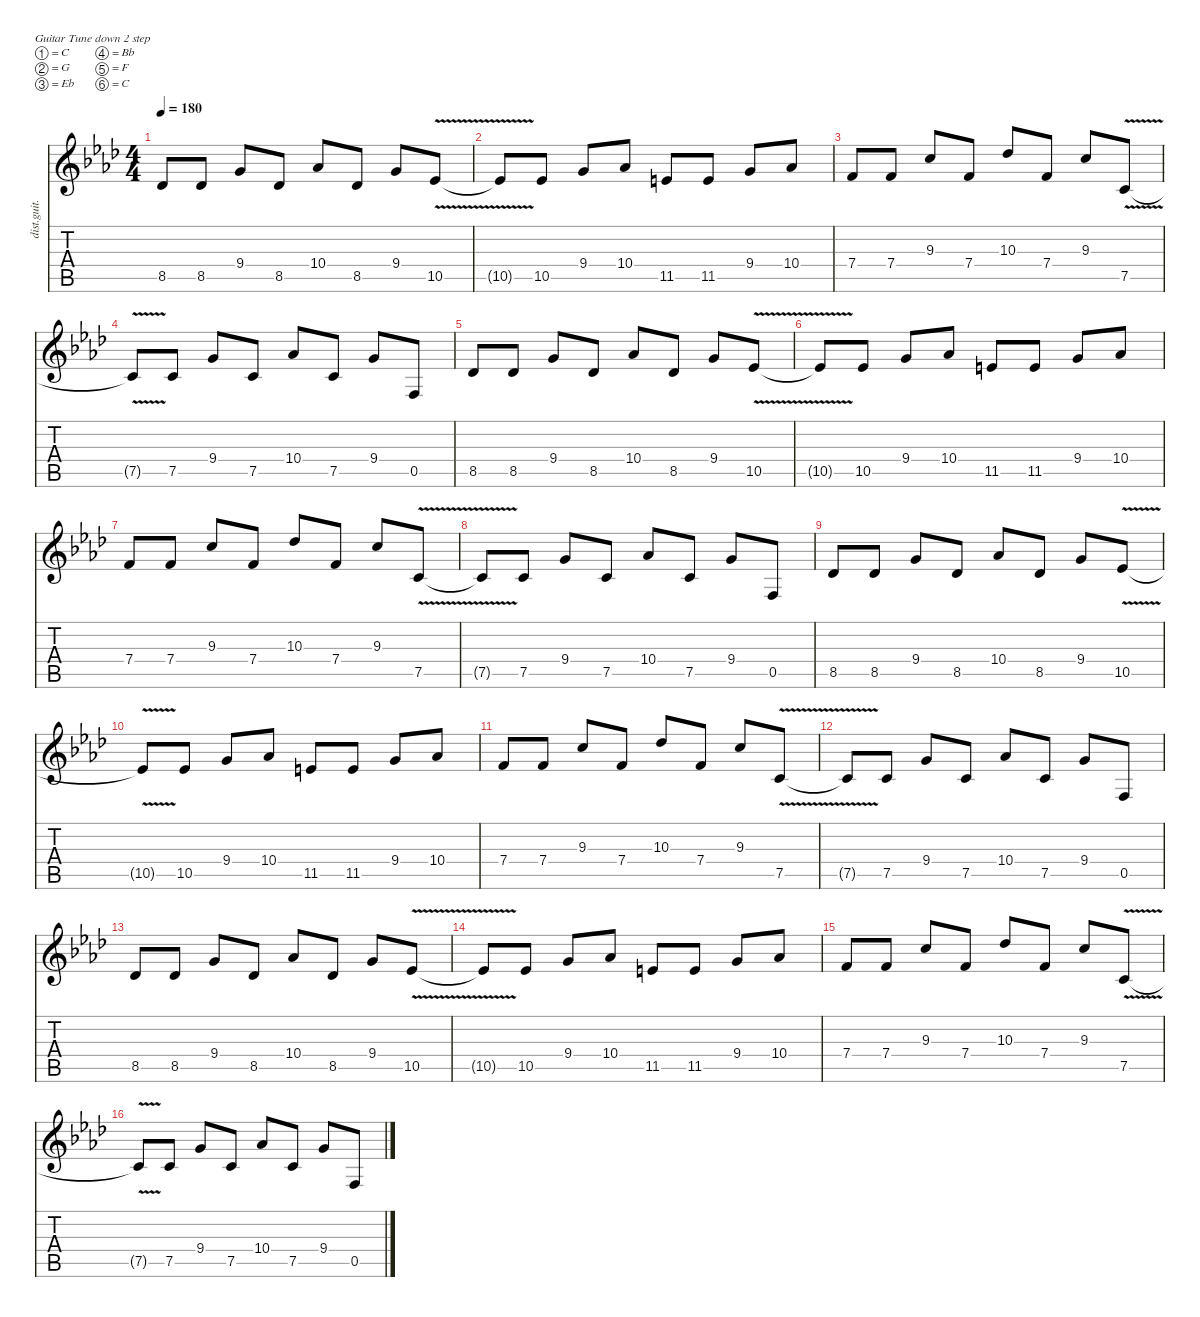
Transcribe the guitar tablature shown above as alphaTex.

\defaultSystemsLayout 4
\hideDynamics
\bracketExtendMode nobrackets
\track ("Gtr.1 Double" "dist.guit.") {mute instrument distortionguitar}
\staff {score tabs}
\tuning (C4 G3 Eb3 Bb2 F2 C2)
\ts (4 4)
\tempo 180
\clef g2
\ks fminor
8.5{acc b}.8{dy f beam Up} 8.5{acc b}.8{beam Up} 9.4{acc forcenatural}.8{beam Up} 8.5{acc b}.8{beam Up} 10.4{acc b}.8{beam Up} 8.5{acc b}.8{beam Up} 9.4{acc forcenatural}.8{beam Up} 10.5{v acc b}.8{beam Up} |
10.5{v t acc b}.8{beam Up} 10.5{acc b}.8{beam Up} 9.4{acc forcenatural}.8{beam Up} 10.4{acc b}.8{beam Up} 11.5{acc forcenatural}.8{beam Up} 11.5{acc forcenatural}.8{beam Up} 9.4{acc forcenatural}.8{beam Up} 10.4{acc b}.8{beam Up} |
7.4{acc forcenatural}.8{beam Up} 7.4{acc forcenatural}.8{beam Up} 9.3{acc forcenatural}.8{beam Up} 7.4{acc forcenatural}.8{beam Up} 10.3{acc b}.8{beam Up} 7.4{acc forcenatural}.8{beam Up} 9.3{acc forcenatural}.8{beam Up} 7.5{v acc forcenatural}.8{beam Up} |
7.5{v t acc forcenatural}.8{beam Up} 7.5{acc forcenatural}.8{beam Up} 9.4{acc forcenatural}.8{beam Up} 7.5{acc forcenatural}.8{beam Up} 10.4{acc b}.8{beam Up} 7.5{acc forcenatural}.8{beam Up} 9.4{acc forcenatural}.8{beam Up} 0.5{acc forcenatural}.8{beam Up} |
8.5{acc b}.8{beam Up} 8.5{acc b}.8{beam Up} 9.4{acc forcenatural}.8{beam Up} 8.5{acc b}.8{beam Up} 10.4{acc b}.8{beam Up} 8.5{acc b}.8{beam Up} 9.4{acc forcenatural}.8{beam Up} 10.5{v acc b}.8{beam Up} |
10.5{v t acc b}.8{beam Up} 10.5{acc b}.8{beam Up} 9.4{acc forcenatural}.8{beam Up} 10.4{acc b}.8{beam Up} 11.5{acc forcenatural}.8{beam Up} 11.5{acc forcenatural}.8{beam Up} 9.4{acc forcenatural}.8{beam Up} 10.4{acc b}.8{beam Up} |
7.4{acc forcenatural}.8{beam Up} 7.4{acc forcenatural}.8{beam Up} 9.3{acc forcenatural}.8{beam Up} 7.4{acc forcenatural}.8{beam Up} 10.3{acc b}.8{beam Up} 7.4{acc forcenatural}.8{beam Up} 9.3{acc forcenatural}.8{beam Up} 7.5{v acc forcenatural}.8{beam Up} |
7.5{v t acc forcenatural}.8{beam Up} 7.5{acc forcenatural}.8{beam Up} 9.4{acc forcenatural}.8{beam Up} 7.5{acc forcenatural}.8{beam Up} 10.4{acc b}.8{beam Up} 7.5{acc forcenatural}.8{beam Up} 9.4{acc forcenatural}.8{beam Up} 0.5{acc forcenatural}.8{beam Up} |
8.5{acc b}.8{beam Up} 8.5{acc b}.8{beam Up} 9.4{acc forcenatural}.8{beam Up} 8.5{acc b}.8{beam Up} 10.4{acc b}.8{beam Up} 8.5{acc b}.8{beam Up} 9.4{acc forcenatural}.8{beam Up} 10.5{v acc b}.8{beam Up} |
10.5{v t acc b}.8{beam Up} 10.5{acc b}.8{beam Up} 9.4{acc forcenatural}.8{beam Up} 10.4{acc b}.8{beam Up} 11.5{acc forcenatural}.8{beam Up} 11.5{acc forcenatural}.8{beam Up} 9.4{acc forcenatural}.8{beam Up} 10.4{acc b}.8{beam Up} |
7.4{acc forcenatural}.8{beam Up} 7.4{acc forcenatural}.8{beam Up} 9.3{acc forcenatural}.8{beam Up} 7.4{acc forcenatural}.8{beam Up} 10.3{acc b}.8{beam Up} 7.4{acc forcenatural}.8{beam Up} 9.3{acc forcenatural}.8{beam Up} 7.5{v acc forcenatural}.8{beam Up} |
7.5{v t acc forcenatural}.8{beam Up} 7.5{acc forcenatural}.8{beam Up} 9.4{acc forcenatural}.8{beam Up} 7.5{acc forcenatural}.8{beam Up} 10.4{acc b}.8{beam Up} 7.5{acc forcenatural}.8{beam Up} 9.4{acc forcenatural}.8{beam Up} 0.5{acc forcenatural}.8{beam Up} |
8.5{acc b}.8{beam Up} 8.5{acc b}.8{beam Up} 9.4{acc forcenatural}.8{beam Up} 8.5{acc b}.8{beam Up} 10.4{acc b}.8{beam Up} 8.5{acc b}.8{beam Up} 9.4{acc forcenatural}.8{beam Up} 10.5{v acc b}.8{beam Up} |
10.5{v t acc b}.8{beam Up} 10.5{acc b}.8{beam Up} 9.4{acc forcenatural}.8{beam Up} 10.4{acc b}.8{beam Up} 11.5{acc forcenatural}.8{beam Up} 11.5{acc forcenatural}.8{beam Up} 9.4{acc forcenatural}.8{beam Up} 10.4{acc b}.8{beam Up} |
7.4{acc forcenatural}.8{beam Up} 7.4{acc forcenatural}.8{beam Up} 9.3{acc forcenatural}.8{beam Up} 7.4{acc forcenatural}.8{beam Up} 10.3{acc b}.8{beam Up} 7.4{acc forcenatural}.8{beam Up} 9.3{acc forcenatural}.8{beam Up} 7.5{v acc forcenatural}.8{beam Up} |
7.5{v t acc forcenatural}.8{beam Up} 7.5{acc forcenatural}.8{beam Up} 9.4{acc forcenatural}.8{beam Up} 7.5{acc forcenatural}.8{beam Up} 10.4{acc b}.8{beam Up} 7.5{acc forcenatural}.8{beam Up} 9.4{acc forcenatural}.8{beam Up} 0.5{acc forcenatural}.8{beam Up}
